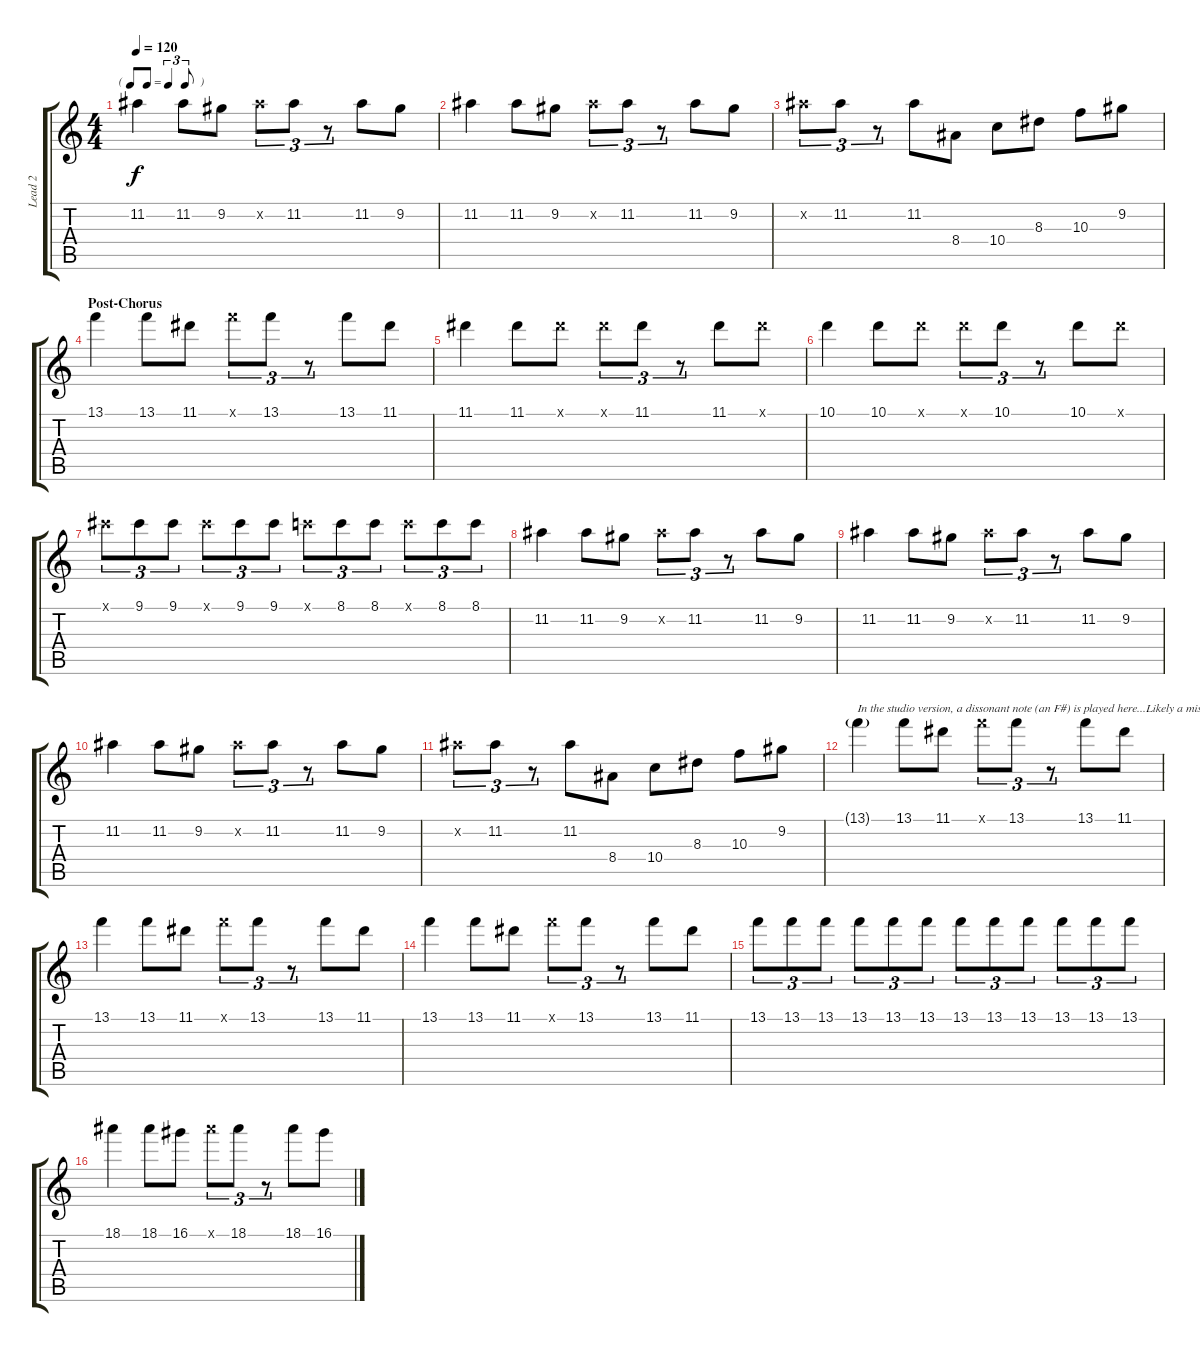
\track ("Lead 2" "Lead 2") {instrument distortionguitar}
\staff {score tabs}
\tuning (E4 B3 G3 D3 A2 E2) {hide}
\ts (4 4)
\tf triplet8th
\tempo 120
\clef g2
\ks c
11.2.4{dy f} 11.2.8 9.2.8 11.2{x}.8{tu (3 2)} 11.2.8{tu (3 2)} r.8{tu (3 2)} 11.2.8 9.2.8 |
11.2.4 11.2.8 9.2.8 11.2{x}.8{tu (3 2)} 11.2.8{tu (3 2)} r.8{tu (3 2)} 11.2.8 9.2.8 |
11.2{x}.8{tu (3 2)} 11.2.8{tu (3 2)} r.8{tu (3 2)} 11.2.8 8.4.8 10.4.8 8.3.8 10.3.8 9.2.8 |
\section ("" "Post-Chorus")
13.1.4 13.1.8 11.1.8 13.1{x}.8{tu (3 2)} 13.1.8{tu (3 2)} r.8{tu (3 2)} 13.1.8 11.1.8 |
11.1.4 11.1.8 11.1{x}.8 11.1{x}.8{tu (3 2)} 11.1.8{tu (3 2)} r.8{tu (3 2)} 11.1.8 11.1{x}.8 |
10.1.4 10.1.8 10.1{x}.8 10.1{x}.8{tu (3 2)} 10.1.8{tu (3 2)} r.8{tu (3 2)} 10.1.8 10.1{x}.8 |
9.1{x}.8{tu (3 2)} 9.1.8{tu (3 2)} 9.1.8{tu (3 2)} 9.1{x}.8{tu (3 2)} 9.1.8{tu (3 2)} 9.1.8{tu (3 2)} 8.1{x}.8{tu (3 2)} 8.1.8{tu (3 2)} 8.1.8{tu (3 2)} 8.1{x}.8{tu (3 2)} 8.1.8{tu (3 2)} 8.1.8{tu (3 2)} |
11.2.4 11.2.8 9.2.8 11.2{x}.8{tu (3 2)} 11.2.8{tu (3 2)} r.8{tu (3 2)} 11.2.8 9.2.8 |
11.2.4 11.2.8 9.2.8 11.2{x}.8{tu (3 2)} 11.2.8{tu (3 2)} r.8{tu (3 2)} 11.2.8 9.2.8 |
11.2.4 11.2.8 9.2.8 11.2{x}.8{tu (3 2)} 11.2.8{tu (3 2)} r.8{tu (3 2)} 11.2.8 9.2.8 |
11.2{x}.8{tu (3 2)} 11.2.8{tu (3 2)} r.8{tu (3 2)} 11.2.8 8.4.8 10.4.8 8.3.8 10.3.8 9.2.8 |
13.1{g}.4{txt "In the studio version, a dissonant note (an F#) is played here...Likely a mistake"} 13.1.8 11.1.8 13.1{x}.8{tu (3 2)} 13.1.8{tu (3 2)} r.8{tu (3 2)} 13.1.8 11.1.8 |
13.1.4 13.1.8 11.1.8 13.1{x}.8{tu (3 2)} 13.1.8{tu (3 2)} r.8{tu (3 2)} 13.1.8 11.1.8 |
13.1.4 13.1.8 11.1.8 13.1{x}.8{tu (3 2)} 13.1.8{tu (3 2)} r.8{tu (3 2)} 13.1.8 11.1.8 |
13.1.8{tu (3 2)} 13.1.8{tu (3 2)} 13.1.8{tu (3 2)} 13.1.8{tu (3 2)} 13.1.8{tu (3 2)} 13.1.8{tu (3 2)} 13.1.8{tu (3 2)} 13.1.8{tu (3 2)} 13.1.8{tu (3 2)} 13.1.8{tu (3 2)} 13.1.8{tu (3 2)} 13.1.8{tu (3 2)} |
18.1.4 18.1.8 16.1.8 18.1{x}.8{tu (3 2)} 18.1.8{tu (3 2)} r.8{tu (3 2)} 18.1.8 16.1.8
